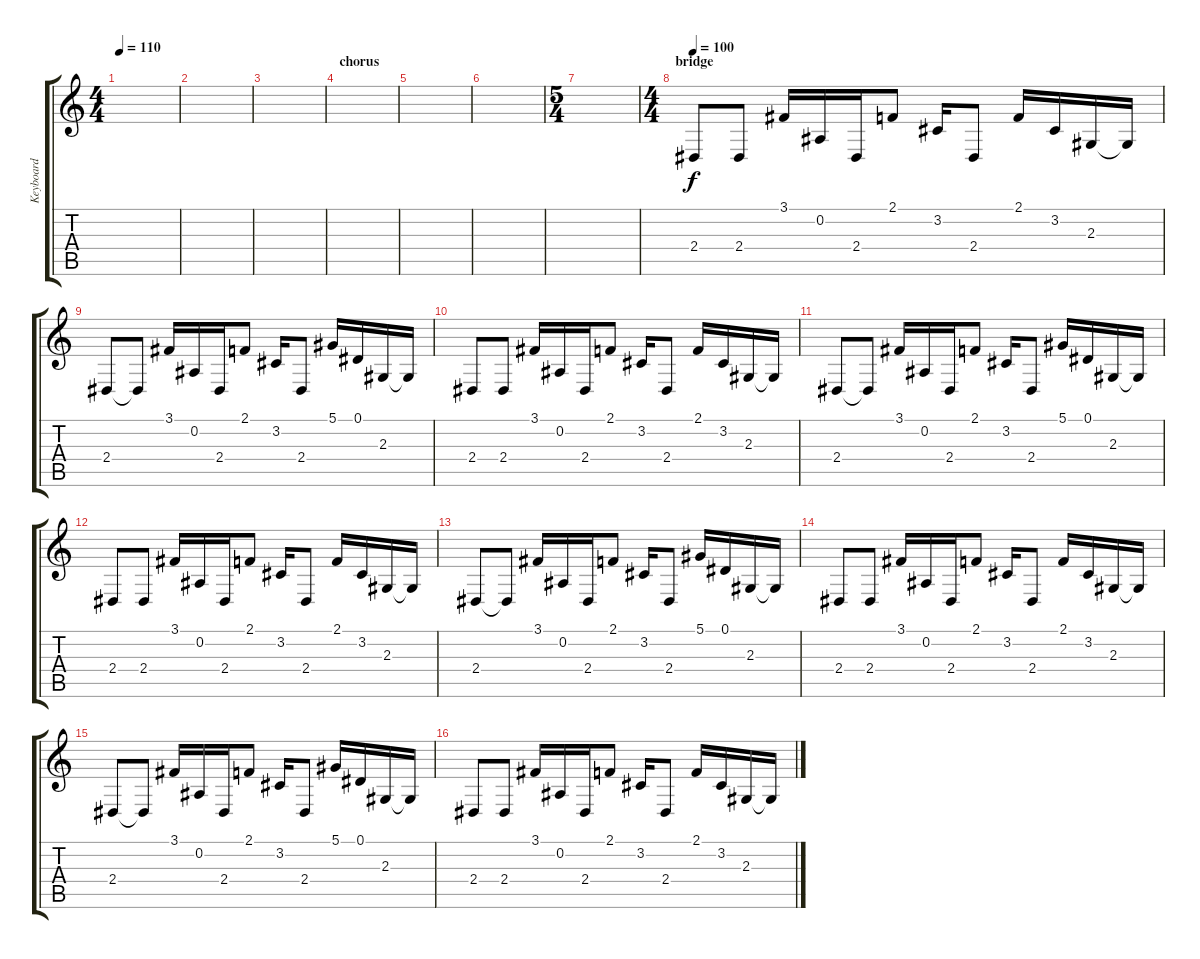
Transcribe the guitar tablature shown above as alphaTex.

\track ("Keyboard" "Keyboard") {instrument acousticgrandpiano}
\staff {score tabs}
\tuning (Eb4 Bb3 Gb3 Db3 Ab2 Eb2) {hide}
\ts (4 4)
\tempo 110
\clef g2
\ks c
|
|
|
\section ("" "chorus")
|
|
|
\ts (5 4)
|
\ts (4 4)
\section ("" "bridge")
\tempo 100
2.4.8 2.4.8 3.1.16 0.2.16 2.4.16 2.1.8 3.2.16 2.4.8 2.1.16 3.2.16 2.3.16 2.3{t}.16 |
2.4.8 2.4{t}.8 3.1.16 0.2.16 2.4.16 2.1.8 3.2.16 2.4.8 5.1.16 0.1.16 2.3.16 2.3{t}.16 |
2.4.8 2.4.8 3.1.16 0.2.16 2.4.16 2.1.8 3.2.16 2.4.8 2.1.16 3.2.16 2.3.16 2.3{t}.16 |
2.4.8 2.4{t}.8 3.1.16 0.2.16 2.4.16 2.1.8 3.2.16 2.4.8 5.1.16 0.1.16 2.3.16 2.3{t}.16 |
2.4.8 2.4.8 3.1.16 0.2.16 2.4.16 2.1.8 3.2.16 2.4.8 2.1.16 3.2.16 2.3.16 2.3{t}.16 |
2.4.8 2.4{t}.8 3.1.16 0.2.16 2.4.16 2.1.8 3.2.16 2.4.8 5.1.16 0.1.16 2.3.16 2.3{t}.16 |
2.4.8 2.4.8 3.1.16 0.2.16 2.4.16 2.1.8 3.2.16 2.4.8 2.1.16 3.2.16 2.3.16 2.3{t}.16 |
2.4.8 2.4{t}.8 3.1.16 0.2.16 2.4.16 2.1.8 3.2.16 2.4.8 5.1.16 0.1.16 2.3.16 2.3{t}.16 |
2.4.8 2.4.8 3.1.16 0.2.16 2.4.16 2.1.8 3.2.16 2.4.8 2.1.16 3.2.16 2.3.16 2.3{t}.16
